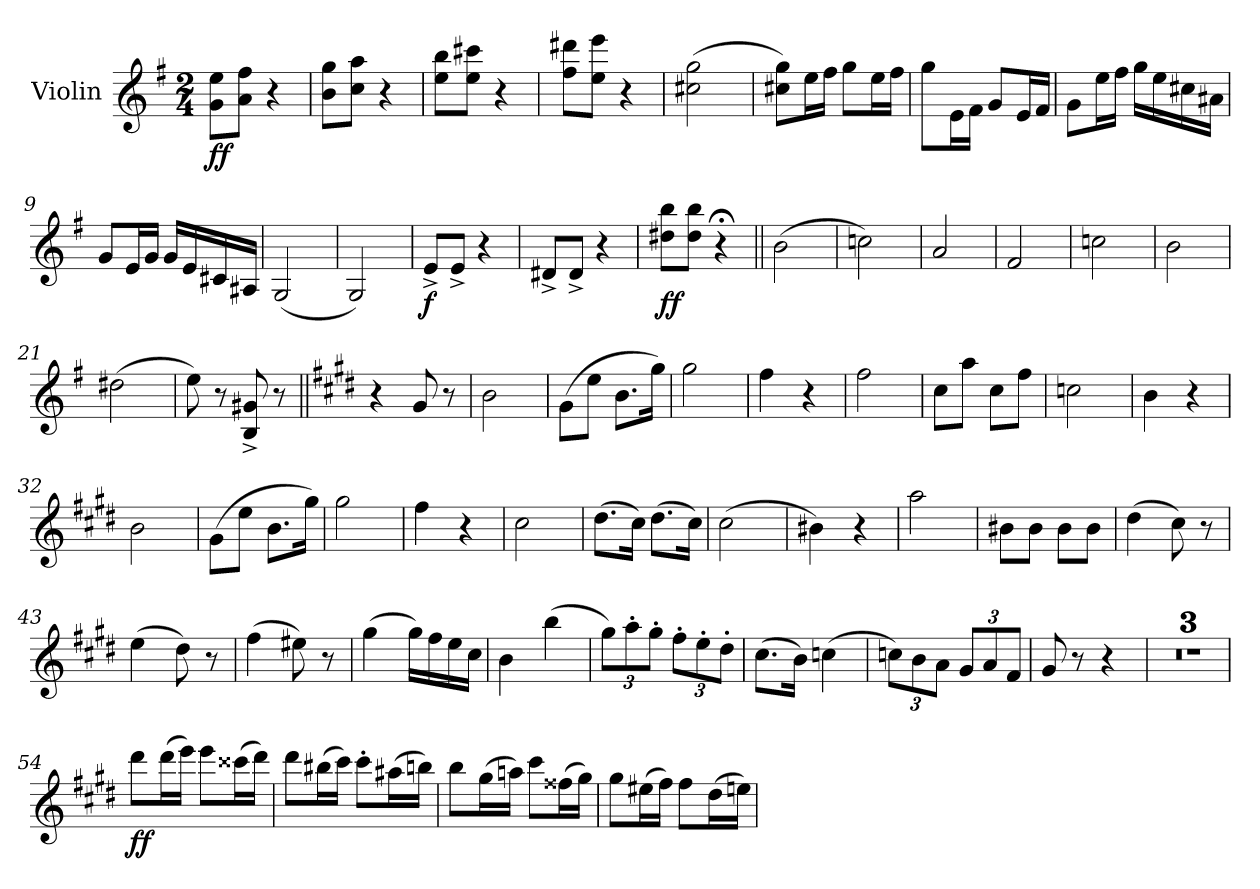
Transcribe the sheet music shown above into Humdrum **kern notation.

**kern	**dynam
*part1	*part1
*staff1	*staff1
*I"Violin	*
*I'Vln.	*
*clefG2	*
*k[f#]	*
*M2/4	*
=1	=1
!	!LO:DY:b
8g\ 8ee\L	ff
8a\ 8ff#\J	.
4r	.
=2	=2
8b\ 8gg\L	.
8cc\ 8aa\J	.
4r	.
=3	=3
8ee\ 8bb\L	.
8ee\ 8ccc#X\J	.
4r	.
=4	=4
8ff#\ 8ddd#X\L	.
8ee\ 8eee\J	.
4r	.
=5	=5
(>2cc#X\ 2gg\	.
=6	=6
8cc#X\ 8gg\L)	.
16ee\L	.
16ff#\JJ	.
8gg\L	.
16ee\L	.
16ff#\JJ	.
=7	=7
8gg\L	.
16e\L	.
16f#\JJ	.
8g/L	.
16e/L	.
16f#/JJ	.
!!LO:LB:g=z
=8	=8
8g\L	.
16ee\L	.
16ff#\JJ	.
16gg\LL	.
16ee\	.
16cc#X\	.
16a#X\JJ	.
=9	=9
8g/L	.
16e/L	.
16g/JJ	.
16g/LL	.
16e/	.
16c#X/	.
16A#X/JJ	.
=10	=10
(<2G/	.
=11	=11
2G/)	.
=12	=12
!	!LO:DY:b
8e^/L	f
8e^/J	.
4r	.
=13	=13
8d#X^/L	.
8d#^/J	.
4r	.
=14	=14
!	!LO:DY:b
8dd#X\ 8bb\L	ff
8dd#\ 8bb\J	.
4r;<	.
=15||	=15||
(>2b\	.
!!LO:LB:g=z
=16	=16
2ccn\)	.
=17	=17
2a/	.
=18	=18
2f#/	.
=19	=19
2ccn\	.
=20	=20
2b\	.
=21	=21
(>2dd#X\	.
=22	=22
8ee\)	.
8r	.
8B^/ 8g#X^/	.
8r	.
=23||	=23||
*k[f#c#g#d#]	*
4r	.
8g#/	.
8r	.
=24	=24
2b\	.
=25	=25
(>8g#\L	.
8ee\J	.
8.b\L	.
16gg#\Jk)	.
!!LO:LB:g=z
=26	=26
2gg#\	.
=27	=27
4ff#\	.
4r	.
=28	=28
2ff#\	.
=29	=29
8cc#\L	.
8aa\J	.
8cc#\L	.
8ff#\J	.
=30	=30
2ccn\	.
=31	=31
4b\	.
4r	.
=32	=32
2b\	.
=33	=33
(>8g#\L	.
8ee\J	.
8.b\L	.
16gg#\Jk)	.
=34	=34
2gg#\	.
=35	=35
4ff#\	.
4r	.
!!LO:LB:g=z
=36	=36
2cc#\	.
=37	=37
(>8.dd#\L	.
16cc#\Jk)	.
(>8.dd#\L	.
16cc#\Jk)	.
=38	=38
(>2cc#\	.
=39	=39
4b#X\)	.
4r	.
=40	=40
2aa\	.
=41	=41
8b#X\L	.
8b#\J	.
8b#\L	.
8b#\J	.
=42	=42
(>4dd#\	.
8cc#\)	.
8r	.
=43	=43
(>4ee\	.
8dd#\)	.
8r	.
=44	=44
(>4ff#\	.
8ee#X\)	.
8r	.
!!LO:LB:g=z
=45	=45
(>4gg#\	.
16gg#\LL)	.
16ff#\	.
16ee\	.
16cc#\JJ	.
=46	=46
4b\	.
(>4bb\	.
=47	=47
*Xbrackettup	*
12gg#\L)	.
12aa'\	.
12gg#'\J	.
12ff#'\L	.
12ee'\	.
12dd#'\J	.
=48	=48
(>8.cc#\L	.
16b\Jk)	.
(>4ccn\	.
=49	=49
12ccn\L)	.
12b\	.
12a\J	.
12g#/L	.
12a/	.
12f#/J	.
=50	=50
8g#/	.
8r	.
4r	.
=51	=51
2r	.
=52	=52
2r	.
!!LO:LB:g=z
=53	=53
2r	.
=54	=54
!	!LO:DY:b
8ddd#\L	ff
(>16ddd#\L	.
16eee\JJ)	.
8eee\L	.
(>16ccc##\L	.
16ddd#\JJ)	.
=55	=55
8ddd#\L	.
(>16bb#X\L	.
16ccc#\JJ)	.
8ccc#'\L	.
(>16aa#X\L	.
16bbn\JJ)	.
=56	=56
8bb\L	.
(>16gg#\L	.
16aan\JJ)	.
8ccc#\L	.
(>16ff##\L	.
16gg#\JJ)	.
=57	=57
8gg#\L	.
(>16ee#X\L	.
16ff#\JJ)	.
8ff#\L	.
(>16dd#\L	.
16een\JJ)	.
=	=
*-	*-
